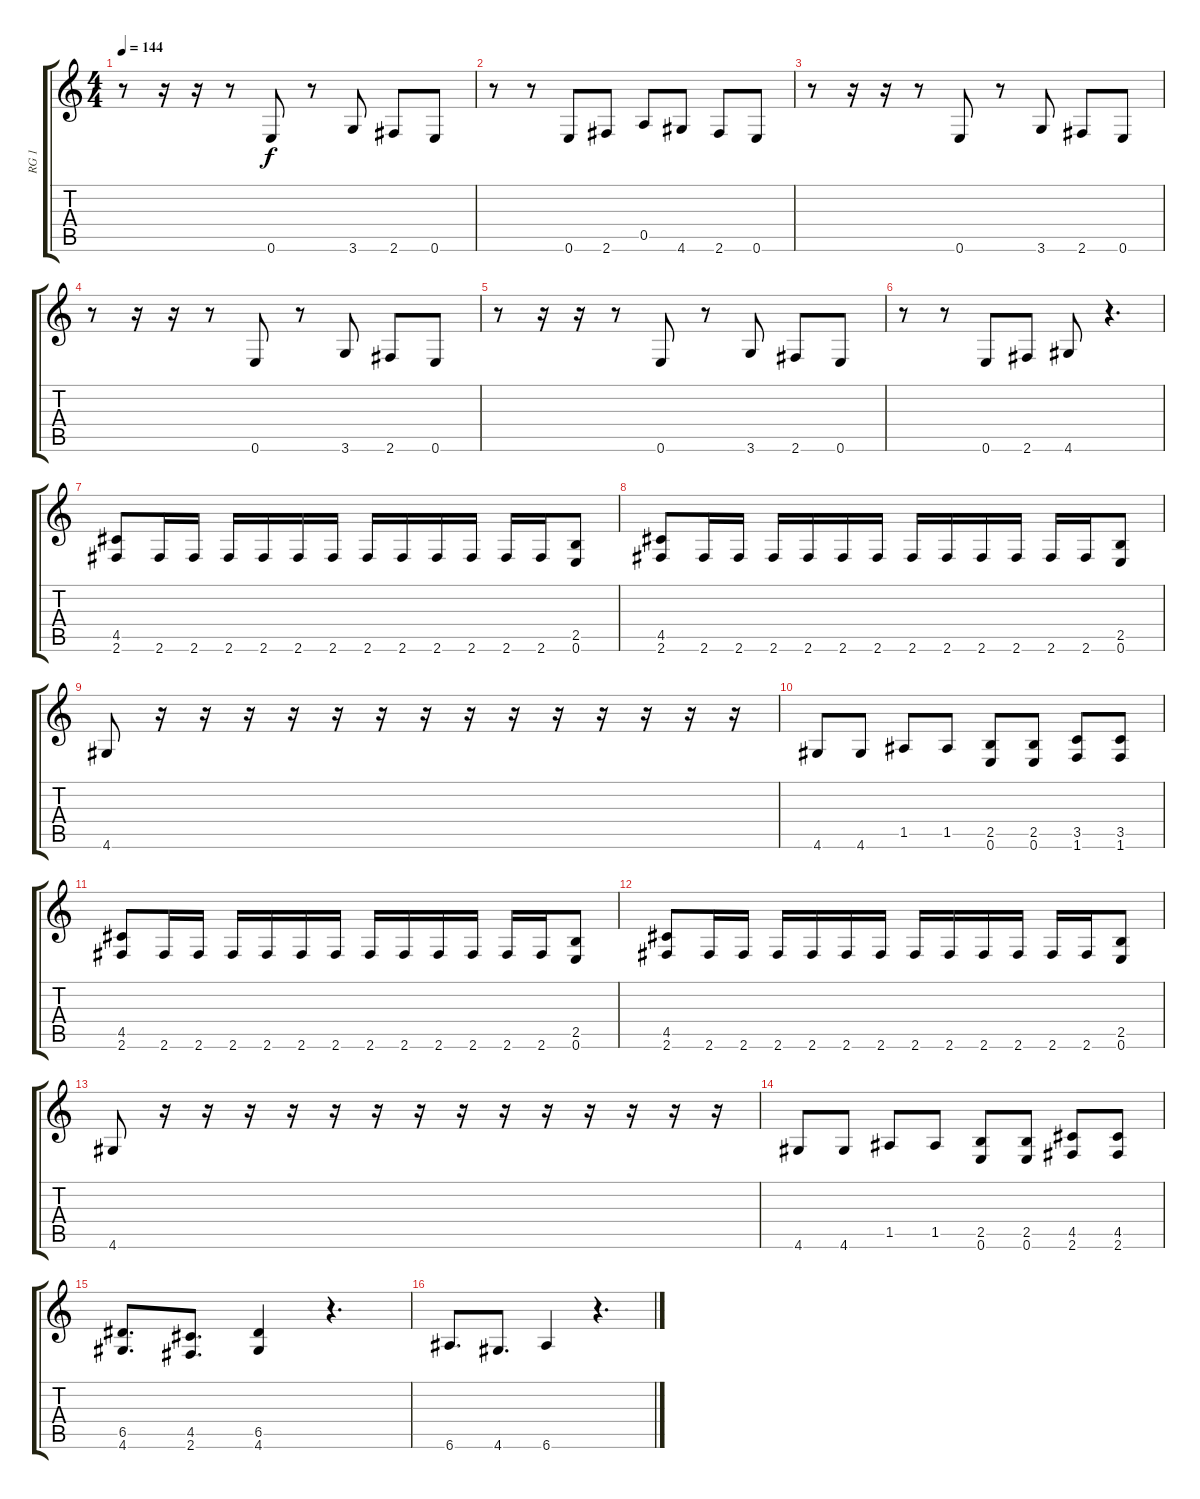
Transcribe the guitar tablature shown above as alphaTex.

\track ("RG 1" "RG 1") {instrument distortionguitar}
\staff {score tabs}
\tuning (E4 B3 G3 D3 A2 E2) {hide}
\ts (4 4)
\tempo 144
\clef g2
\ks c
r.8{dy f} r.16 r.16 r.8 0.6.8 r.8 3.6.8 2.6.8 0.6.8 |
r.8 r.8 0.6.8 2.6.8 0.5.8 4.6.8 2.6.8 0.6.8 |
r.8 r.16 r.16 r.8 0.6.8 r.8 3.6.8 2.6.8 0.6.8 |
r.8 r.16 r.16 r.8 0.6.8 r.8 3.6.8 2.6.8 0.6.8 |
r.8 r.16 r.16 r.8 0.6.8 r.8 3.6.8 2.6.8 0.6.8 |
r.8 r.8 0.6.8 2.6.8 4.6.8 r.4{d} |
(4.5 2.6).8 2.6.16 2.6.16 2.6.16 2.6.16 2.6.16 2.6.16 2.6.16 2.6.16 2.6.16 2.6.16 2.6.16 2.6.16 (2.5 0.6).8 |
(4.5 2.6).8 2.6.16 2.6.16 2.6.16 2.6.16 2.6.16 2.6.16 2.6.16 2.6.16 2.6.16 2.6.16 2.6.16 2.6.16 (2.5 0.6).8 |
4.6.8 r.16 r.16 r.16 r.16 r.16 r.16 r.16 r.16 r.16 r.16 r.16 r.16 r.16 r.16 |
4.6.8 4.6.8 1.5.8 1.5.8 (2.5 0.6).8 (2.5 0.6).8 (3.5 1.6).8 (3.5 1.6).8 |
(4.5 2.6).8 2.6.16 2.6.16 2.6.16 2.6.16 2.6.16 2.6.16 2.6.16 2.6.16 2.6.16 2.6.16 2.6.16 2.6.16 (2.5 0.6).8 |
(4.5 2.6).8 2.6.16 2.6.16 2.6.16 2.6.16 2.6.16 2.6.16 2.6.16 2.6.16 2.6.16 2.6.16 2.6.16 2.6.16 (2.5 0.6).8 |
4.6.8 r.16 r.16 r.16 r.16 r.16 r.16 r.16 r.16 r.16 r.16 r.16 r.16 r.16 r.16 |
4.6.8 4.6.8 1.5.8 1.5.8 (2.5 0.6).8 (2.5 0.6).8 (4.5 2.6).8 (4.5 2.6).8 |
(6.5 4.6).8{d} (4.5 2.6).8{d} (6.5 4.6).4 r.4{d} |
6.6.8{d} 4.6.8{d} 6.6.4 r.4{d}
